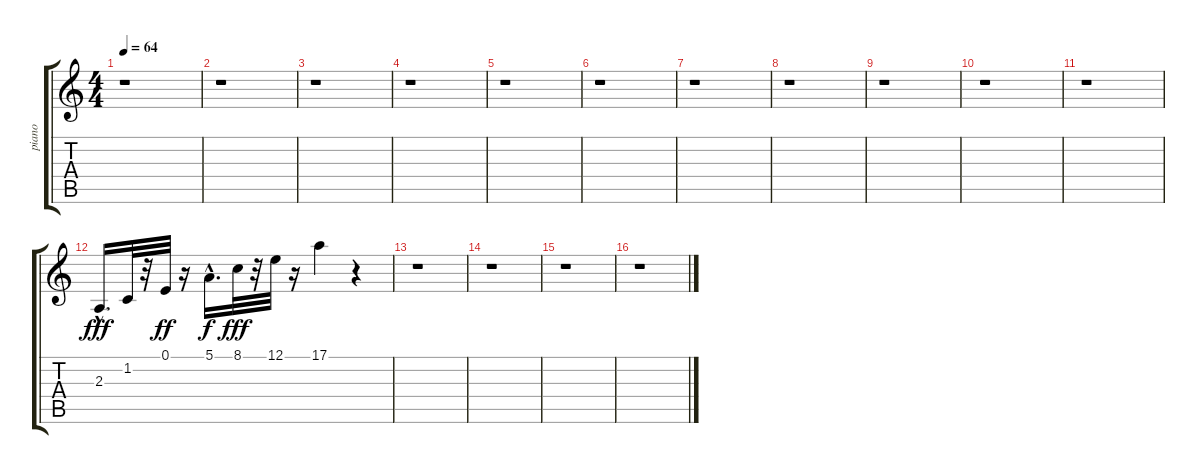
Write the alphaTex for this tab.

\track ("piano" "piano") {instrument brightacousticpiano}
\staff {score tabs}
\tuning (E4 B3 G3 D3 A2 E2) {hide}
\ts (4 4)
\tempo 64
\clef g2
\ks c
r.1{dy fff} |
r.1 |
r.1 |
r.1 |
r.1 |
r.1 |
r.1 |
r.1 |
r.1 |
r.1 |
r.1 |
2.3{hac}.16{d} 1.2.32 r.32 0.1.32{dy ff} r.16 5.1{hac}.16{d dy f} 8.1.32{dy fff} r.32 12.1.32 r.16 17.1.4 r.4 |
r.1 |
r.1 |
r.1 |
r.1
